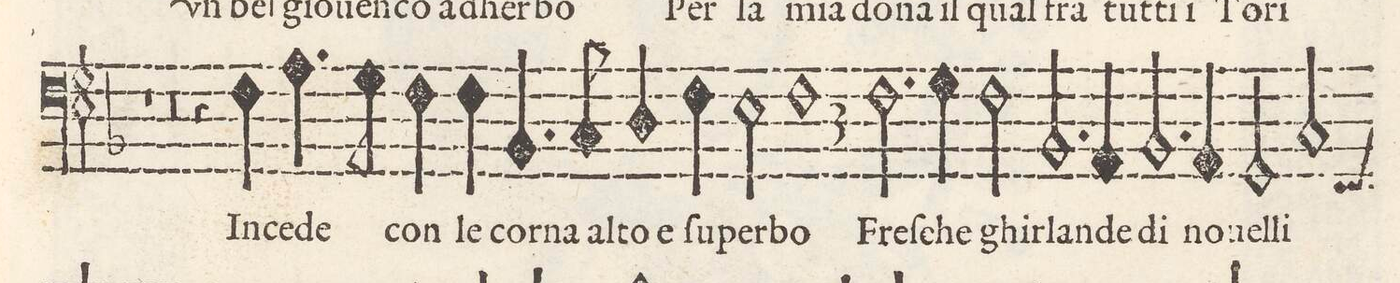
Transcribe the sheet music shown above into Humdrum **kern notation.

**kern	**text
*I"BASSO	*
*clefF4	*
*k[b-]	*
*met(C)	*
*M4/4	*
1r	.
=74-	=74-
0r	.
=75-	=75-
=76-	=76-
4r	.
4F\	In-
4.A\	-ce-
8G\	-de
=77-	=77-
4F\	con
4F\	le
4.BB-/	cor-
8C/	-na al-
=78-	=78-
4D/	-to e
4F\	ſu-
2E\	per-
=79-	=79-
1F	-bo
=80-	=80-
*M3/2	*
*met(3)	*
2.F\	Fre-
4G\	-ſche
2F\	ghir-
=81-	=81-
2.BB-/	-lan-
4AA/	-de
2.BB-/	di
=82-	=82-
4AA/	no-
2GG/	-uel-
2C/	-li
=83-	=83-
*-	*-
